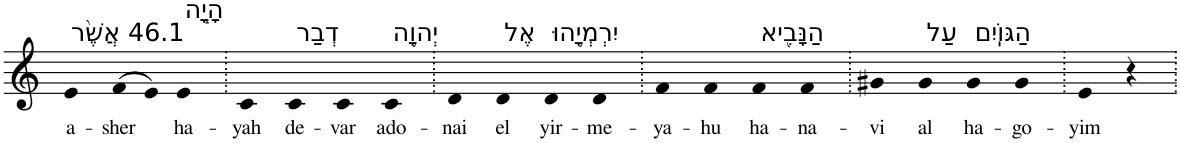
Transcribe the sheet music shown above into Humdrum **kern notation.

**kern	**text
*part1	*part1
*staff1	*staff1
*I"Piano	*
*I'Pno	*
*clefG2	*
*k[]	*
=1	=1
!LO:TX:a:t=46.1 אֲשֶׁ֨ר	!
!	!LO:LY:b
4e	a-
!	!LO:LY:b
(>8f	-sher
8e)	.
!LO:TX:a:t=הָיָ֧ה	!
!	!LO:LY:b
4e	ha-
=2.	=2.
!	!LO:LY:b
4c	-yah
!LO:TX:a:t=דְבַר	!
!	!LO:LY:b
4c	de-
!	!LO:LY:b
4c	-var
!LO:TX:a:t=יְהוָ֛ה	!
!	!LO:LY:b
4c	ado-
=3.	=3.
!	!LO:LY:b
4d	-nai
!LO:TX:a:t=אֶל	!
!	!LO:LY:b
4d	el
!LO:TX:a:t=יִרְמְיָ֥הוּ	!
!	!LO:LY:b
4d	yir-
!	!LO:LY:b
4d	-me-
=4.	=4.
!	!LO:LY:b
4f	-ya-
!	!LO:LY:b
4f	-hu
!LO:TX:a:t=הַנָּבִ֖יא	!
!	!LO:LY:b
4f	ha-
!	!LO:LY:b
4f	-na-
=5.	=5.
!	!LO:LY:b
4g#X	-vi
!LO:TX:a:t=עַל	!
!	!LO:LY:b
4g#	al
!LO:TX:a:t=הַגּוֹיִֽם	!
!	!LO:LY:b
4g#	ha-
!	!LO:LY:b
4g#	-go-
=6.	=6.
!	!LO:LY:b
4e	-yim
4r	.
=.	=.
*-	*-
